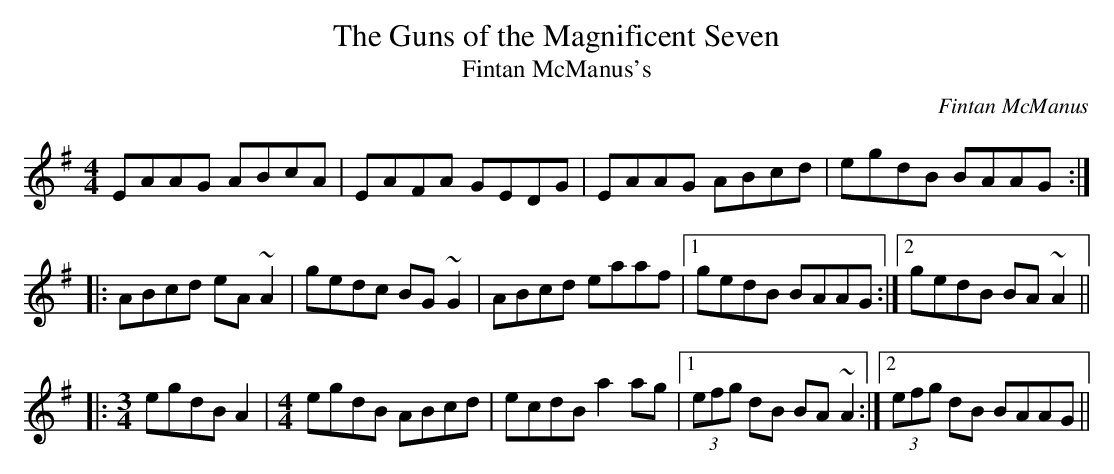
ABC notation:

X:1
T:The Guns of the Magnificent Seven
T:Fintan McManus's
M:4/4
L:1/8
C:Fintan McManus
K:Ador
EAAG ABcA|EAFA GEDG|EAAG ABcd|egdB BAAG:|
|:ABcd eA~A2|gedc BG~G2|ABcd eaaf|1 gedB BAAG:|2 gedB BA~A2||
|:[M:3/4]egdB A2|[M:4/4]egdB ABcd|\
ecdB a2ag|1 (3efg dB BA~A2:|2 (3efg dB BAAG||
